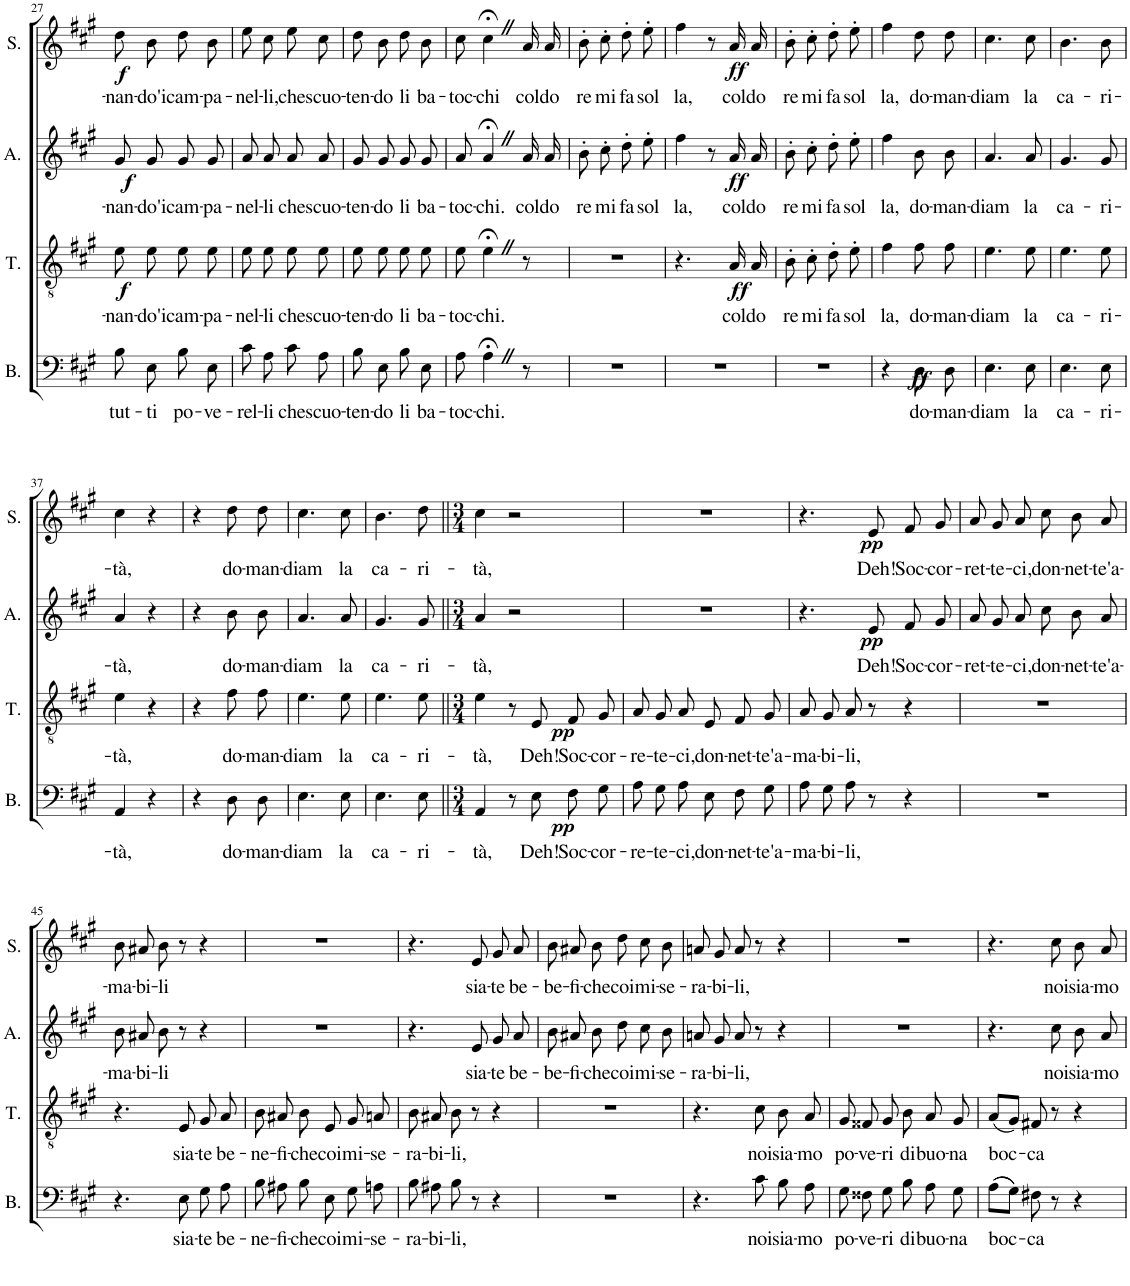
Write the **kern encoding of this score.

**kern	**text	**dynam	**kern	**text	**dynam	**kern	**text	**dynam	**kern	**text	**dynam
*part4	*part4	*part4	*part3	*part3	*part3	*part2	*part2	*part2	*part1	*part1	*part1
*staff4	*staff4	*staff4	*staff3	*staff3	*staff3	*staff2	*staff2	*staff2	*staff1	*staff1	*staff1
*I"Bass	*	*	*I"Tenor	*	*	*I"Alto	*	*	*I"Soprano	*	*
*I'B.	*	*	*I'T.	*	*	*I'A.	*	*	*I'S.	*	*
!!LO:PB:g=z
*clefF4	*	*	*clefGv2	*	*	*clefG2	*	*	*clefG2	*	*
*k[f#c#g#]	*	*	*k[f#c#g#]	*	*	*k[f#c#g#]	*	*	*k[f#c#g#]	*	*
*M2/4	*	*	*M2/4	*	*	*M2/4	*	*	*M2/4	*	*
=27	=27	=27	=27	=27	=27	=27	=27	=27	=27	=27	=27
!	!LO:LY:b	!	!	!LO:LY:b	!LO:DY:b	!	!LO:LY:b	!LO:DY:b	!	!LO:LY:b	!LO:DY:b
8B\	tut-	.	8e\	-nan-	f	8g#/L	-nan-	f	8dd\L	-nan-	f
!	!LO:LY:b	!	!	!LO:LY:b	!	!	!LO:LY:b	!	!	!LO:LY:b	!
8E\	-ti	.	8e\	-do'i	.	8g#/J	-do'i	.	8b\J	-do'i	.
!	!LO:LY:b	!	!	!LO:LY:b	!	!	!LO:LY:b	!	!	!LO:LY:b	!
8B\	po-	.	8e\	cam-	.	8g#/L	cam-	.	8dd\L	cam-	.
!	!LO:LY:b	!	!	!LO:LY:b	!	!	!LO:LY:b	!	!	!LO:LY:b	!
8E\	-ve-	.	8e\	-pa-	.	8g#/J	-pa-	.	8b\J	-pa-	.
=28	=28	=28	=28	=28	=28	=28	=28	=28	=28	=28	=28
!	!LO:LY:b	!	!	!LO:LY:b	!	!	!LO:LY:b	!	!	!LO:LY:b	!
8c#\	-rel-	.	8e\	-nel-	.	8a/L	-nel-	.	8ee\L	-nel-	.
!	!LO:LY:b	!	!	!LO:LY:b	!	!	!LO:LY:b	!	!	!LO:LY:b	!
8A\	-li	.	8e\	-li	.	8a/J	-li	.	8cc#\J	-li,	.
!	!LO:LY:b	!	!	!LO:LY:b	!	!	!LO:LY:b	!	!	!LO:LY:b	!
8c#\	che	.	8e\	che	.	8a/L	che	.	8ee\L	che	.
!	!LO:LY:b	!	!	!LO:LY:b	!	!	!LO:LY:b	!	!	!LO:LY:b	!
8A\	scuo-	.	8e\	scuo-	.	8a/J	scuo-	.	8cc#\J	scuo-	.
=29	=29	=29	=29	=29	=29	=29	=29	=29	=29	=29	=29
!	!LO:LY:b	!	!	!LO:LY:b	!	!	!LO:LY:b	!	!	!LO:LY:b	!
8B\	-ten-	.	8e\	-ten-	.	8g#/L	-ten-	.	8dd\L	-ten-	.
!	!LO:LY:b	!	!	!LO:LY:b	!	!	!LO:LY:b	!	!	!LO:LY:b	!
8E\	-do	.	8e\	-do	.	8g#/J	-do	.	8b\J	-do	.
!	!LO:LY:b	!	!	!LO:LY:b	!	!	!LO:LY:b	!	!	!LO:LY:b	!
8B\	li	.	8e\	li	.	8g#/L	li	.	8dd\L	li	.
!	!LO:LY:b	!	!	!LO:LY:b	!	!	!LO:LY:b	!	!	!LO:LY:b	!
8E\	ba-	.	8e\	ba-	.	8g#/J	ba-	.	8b\J	ba-	.
=30	=30	=30	=30	=30	=30	=30	=30	=30	=30	=30	=30
!	!LO:LY:b	!	!	!LO:LY:b	!	!	!LO:LY:b	!	!	!LO:LY:b	!
8A\	-toc-	.	8e\	-toc-	.	8a/	-toc-	.	8cc#\	-toc-	.
!	!LO:LY:b	!	!	!LO:LY:b	!	!	!LO:LY:b	!	!	!LO:LY:b	!
4A;<Z\	-chi.	.	4e;<Z\	-chi.	.	4a;<Z/	-chi.	.	4cc#;<Z\	-chi	.
!	!	!	!	!	!	!	!LO:LY:b	!	!	!LO:LY:b	!
8r	.	.	8r	.	.	16a/LL	col	.	16a/LL	col	.
!	!	!	!	!	!	!	!LO:LY:b	!	!	!LO:LY:b	!
.	.	.	.	.	.	16a/JJ	do	.	16a/JJ	do	.
=31	=31	=31	=31	=31	=31	=31	=31	=31	=31	=31	=31
!	!	!	!	!	!	!	!LO:LY:b	!	!	!LO:LY:b	!
2r	.	.	2r	.	.	8b'\L	re	.	8b'\L	re	.
!	!	!	!	!	!	!	!LO:LY:b	!	!	!LO:LY:b	!
.	.	.	.	.	.	8cc#'\J	mi	.	8cc#'\J	mi	.
!	!	!	!	!	!	!	!LO:LY:b	!	!	!LO:LY:b	!
.	.	.	.	.	.	8dd'\L	fa	.	8dd'\L	fa	.
!	!	!	!	!	!	!	!LO:LY:b	!	!	!LO:LY:b	!
.	.	.	.	.	.	8ee'\J	sol	.	8ee'\J	sol	.
=32	=32	=32	=32	=32	=32	=32	=32	=32	=32	=32	=32
!	!	!	!	!	!	!	!LO:LY:b	!	!	!LO:LY:b	!
2r	.	.	4.r	.	.	4ff#\	la,	.	4ff#\	la,	.
.	.	.	.	.	.	8r	.	.	8r	.	.
!	!	!	!	!LO:LY:b	!LO:DY:b	!	!LO:LY:b	!LO:DY:b	!	!LO:LY:b	!LO:DY:b
.	.	.	16A/	col	ff	16a/LL	col	ff	16a/LL	col	ff
!	!	!	!	!LO:LY:b	!	!	!LO:LY:b	!	!	!LO:LY:b	!
.	.	.	16A/	do	.	16a/JJ	do	.	16a/JJ	do	.
=33	=33	=33	=33	=33	=33	=33	=33	=33	=33	=33	=33
!	!	!	!	!LO:LY:b	!	!	!LO:LY:b	!	!	!LO:LY:b	!
2r	.	.	8B'\	re	.	8b'\L	re	.	8b'\L	re	.
!	!	!	!	!LO:LY:b	!	!	!LO:LY:b	!	!	!LO:LY:b	!
.	.	.	8c#'\	mi	.	8cc#'\J	mi	.	8cc#'\J	mi	.
!	!	!	!	!LO:LY:b	!	!	!LO:LY:b	!	!	!LO:LY:b	!
.	.	.	8d'\	fa	.	8dd'\L	fa	.	8dd'\L	fa	.
!	!	!	!	!LO:LY:b	!	!	!LO:LY:b	!	!	!LO:LY:b	!
.	.	.	8e'\	sol	.	8ee'\J	sol	.	8ee'\J	sol	.
=34	=34	=34	=34	=34	=34	=34	=34	=34	=34	=34	=34
!	!	!	!	!LO:LY:b	!	!	!LO:LY:b	!	!	!LO:LY:b	!
4r	.	.	4f#\	la,	.	4ff#\	la,	.	4ff#\	la,	.
!	!LO:LY:b	!LO:DY:b	!	!LO:LY:b	!	!	!LO:LY:b	!	!	!LO:LY:b	!
8D\	do-	ff	8f#\	do-	.	8b\L	do-	.	8dd\L	do-	.
!	!LO:LY:b	!	!	!LO:LY:b	!	!	!LO:LY:b	!	!	!LO:LY:b	!
8D\	-man-	.	8f#\	-man-	.	8b\J	-man-	.	8dd\J	-man-	.
=35	=35	=35	=35	=35	=35	=35	=35	=35	=35	=35	=35
!	!LO:LY:b	!	!	!LO:LY:b	!	!	!LO:LY:b	!	!	!LO:LY:b	!
4.E\	-diam	.	4.e\	-diam	.	4.a/	-diam	.	4.cc#\	-diam	.
!	!LO:LY:b	!	!	!LO:LY:b	!	!	!LO:LY:b	!	!	!LO:LY:b	!
8E\	la	.	8e\	la	.	8a/	la	.	8cc#\	la	.
=36	=36	=36	=36	=36	=36	=36	=36	=36	=36	=36	=36
!	!LO:LY:b	!	!	!LO:LY:b	!	!	!LO:LY:b	!	!	!LO:LY:b	!
4.E\	ca-	.	4.e\	ca-	.	4.g#/	ca-	.	4.b\	ca-	.
!	!LO:LY:b	!	!	!LO:LY:b	!	!	!LO:LY:b	!	!	!LO:LY:b	!
8E\	-ri-	.	8e\	-ri-	.	8g#/	-ri-	.	8b\	-ri-	.
!!LO:LB:g=z
=37	=37	=37	=37	=37	=37	=37	=37	=37	=37	=37	=37
!	!LO:LY:b	!	!	!LO:LY:b	!	!	!LO:LY:b	!	!	!LO:LY:b	!
4AA/	-tà,	.	4e\	-tà,	.	4a/	-tà,	.	4cc#\	-tà,	.
4r	.	.	4r	.	.	4r	.	.	4r	.	.
=38	=38	=38	=38	=38	=38	=38	=38	=38	=38	=38	=38
4r	.	.	4r	.	.	4r	.	.	4r	.	.
!	!LO:LY:b	!	!	!LO:LY:b	!	!	!LO:LY:b	!	!	!LO:LY:b	!
8D\	do-	.	8f#\	do-	.	8b\L	do-	.	8dd\L	do-	.
!	!LO:LY:b	!	!	!LO:LY:b	!	!	!LO:LY:b	!	!	!LO:LY:b	!
8D\	-man-	.	8f#\	-man-	.	8b\J	-man-	.	8dd\J	-man-	.
=39	=39	=39	=39	=39	=39	=39	=39	=39	=39	=39	=39
!	!LO:LY:b	!	!	!LO:LY:b	!	!	!LO:LY:b	!	!	!LO:LY:b	!
4.E\	-diam	.	4.e\	-diam	.	4.a/	-diam	.	4.cc#\	-diam	.
!	!LO:LY:b	!	!	!LO:LY:b	!	!	!LO:LY:b	!	!	!LO:LY:b	!
8E\	la	.	8e\	la	.	8a/	la	.	8cc#\	la	.
=40	=40	=40	=40	=40	=40	=40	=40	=40	=40	=40	=40
!	!LO:LY:b	!	!	!LO:LY:b	!	!	!LO:LY:b	!	!	!LO:LY:b	!
4.E\	ca-	.	4.e\	ca-	.	4.g#/	ca-	.	4.b\	ca-	.
!	!LO:LY:b	!	!	!LO:LY:b	!	!	!LO:LY:b	!	!	!LO:LY:b	!
8E\	-ri-	.	8e\	-ri-	.	8g#/	-ri-	.	8dd\	-ri-	.
=41||	=41||	=41||	=41||	=41||	=41||	=41||	=41||	=41||	=41||	=41||	=41||
*M3/4	*	*	*M3/4	*	*	*M3/4	*	*	*M3/4	*	*
!	!LO:LY:b	!	!	!LO:LY:b	!	!	!LO:LY:b	!	!	!LO:LY:b	!
4AA/	-tà,	.	4e\	-tà,	.	4a/	-tà,	.	4cc#\	-tà,	.
8r	.	.	8r	.	.	2r	.	.	2r	.	.
!	!LO:LY:b	!	!	!LO:LY:b	!	!	!	!	!	!	!
8E\	Deh!	.	8E/	Deh!	.	.	.	.	.	.	.
!	!LO:LY:b	!LO:DY:b	!	!LO:LY:b	!LO:DY:b	!	!	!	!	!	!
8F#\	Soc-	pp	8F#/	Soc-	pp	.	.	.	.	.	.
!	!LO:LY:b	!	!	!LO:LY:b	!	!	!	!	!	!	!
8G#\	-cor-	.	8G#/	-cor-	.	.	.	.	.	.	.
=42	=42	=42	=42	=42	=42	=42	=42	=42	=42	=42	=42
!	!LO:LY:b	!	!	!LO:LY:b	!	!	!	!	!	!	!
8A\	-re-	.	8A/	-re-	.	2.r	.	.	2.r	.	.
!	!LO:LY:b	!	!	!LO:LY:b	!	!	!	!	!	!	!
8G#\	-te-	.	8G#/	-te-	.	.	.	.	.	.	.
!	!LO:LY:b	!	!	!LO:LY:b	!	!	!	!	!	!	!
8A\	-ci,	.	8A/	-ci,	.	.	.	.	.	.	.
!	!LO:LY:b	!	!	!LO:LY:b	!	!	!	!	!	!	!
8E\	don-	.	8E/	don-	.	.	.	.	.	.	.
!	!LO:LY:b	!	!	!LO:LY:b	!	!	!	!	!	!	!
8F#\	-net-	.	8F#/	-net-	.	.	.	.	.	.	.
!	!LO:LY:b	!	!	!LO:LY:b	!	!	!	!	!	!	!
8G#\	-te'a-	.	8G#/	-te'a-	.	.	.	.	.	.	.
=43	=43	=43	=43	=43	=43	=43	=43	=43	=43	=43	=43
!	!LO:LY:b	!	!	!LO:LY:b	!	!	!	!	!	!	!
8A\	-ma-	.	8A/	-ma-	.	4.r	.	.	4.r	.	.
!	!LO:LY:b	!	!	!LO:LY:b	!	!	!	!	!	!	!
8G#\	-bi-	.	8G#/	-bi-	.	.	.	.	.	.	.
!	!LO:LY:b	!	!	!LO:LY:b	!	!	!	!	!	!	!
8A\	-li,	.	8A/	-li,	.	.	.	.	.	.	.
!	!	!	!	!	!	!	!LO:LY:b	!LO:DY:b	!	!LO:LY:b	!LO:DY:b
8r	.	.	8r	.	.	8e/	Deh!	pp	8e/	Deh!	pp
!	!	!	!	!	!	!	!LO:LY:b	!	!	!LO:LY:b	!
4r	.	.	4r	.	.	8f#/L	Soc-	.	8f#/L	Soc-	.
!	!	!	!	!	!	!	!LO:LY:b	!	!	!LO:LY:b	!
.	.	.	.	.	.	8g#/J	-cor-	.	8g#/J	-cor-	.
=44	=44	=44	=44	=44	=44	=44	=44	=44	=44	=44	=44
!	!	!	!	!	!	!	!LO:LY:b	!	!	!LO:LY:b	!
2.r	.	.	2.r	.	.	8a/L	-ret-	.	8a/L	-ret-	.
!	!	!	!	!	!	!	!LO:LY:b	!	!	!LO:LY:b	!
.	.	.	.	.	.	8g#/J	-te-	.	8g#/J	-te-	.
!	!	!	!	!	!	!	!LO:LY:b	!	!	!LO:LY:b	!
.	.	.	.	.	.	8a\L	-ci,	.	8a\L	-ci,	.
!	!	!	!	!	!	!	!LO:LY:b	!	!	!LO:LY:b	!
.	.	.	.	.	.	8cc#\J	don-	.	8cc#\J	don-	.
!	!	!	!	!	!	!	!LO:LY:b	!	!	!LO:LY:b	!
.	.	.	.	.	.	8b/L	-net-	.	8b/L	-net-	.
!	!	!	!	!	!	!	!LO:LY:b	!	!	!LO:LY:b	!
.	.	.	.	.	.	8a/J	-te'a-	.	8a/J	-te'a-	.
!!LO:LB:g=z
=45	=45	=45	=45	=45	=45	=45	=45	=45	=45	=45	=45
!	!	!	!	!	!	!	!LO:LY:b	!	!	!LO:LY:b	!
4.r	.	.	4.r	.	.	8b/L	-ma-	.	8b/L	-ma-	.
!	!	!	!	!	!	!	!LO:LY:b	!	!	!LO:LY:b	!
.	.	.	.	.	.	8a#X/J	-bi-	.	8a#X/J	-bi-	.
!	!	!	!	!	!	!	!LO:LY:b	!	!	!LO:LY:b	!
.	.	.	.	.	.	8b\	-li	.	8b\	-li	.
!	!LO:LY:b	!	!	!LO:LY:b	!	!	!	!	!	!	!
8E\	sia-	.	8E/	sia-	.	8r	.	.	8r	.	.
!	!LO:LY:b	!	!	!LO:LY:b	!	!	!	!	!	!	!
8G#\	-te	.	8G#/	-te	.	4r	.	.	4r	.	.
!	!LO:LY:b	!	!	!LO:LY:b	!	!	!	!	!	!	!
8A\	be-	.	8A/	be-	.	.	.	.	.	.	.
=46	=46	=46	=46	=46	=46	=46	=46	=46	=46	=46	=46
!	!LO:LY:b	!	!	!LO:LY:b	!	!	!	!	!	!	!
8B\	-ne-	.	8B\	-ne-	.	2.r	.	.	2.r	.	.
!	!LO:LY:b	!	!	!LO:LY:b	!	!	!	!	!	!	!
8A#X\	-fi-	.	8A#X/	-fi-	.	.	.	.	.	.	.
!	!LO:LY:b	!	!	!LO:LY:b	!	!	!	!	!	!	!
8B\	-che	.	8B\	-che	.	.	.	.	.	.	.
!	!LO:LY:b	!	!	!LO:LY:b	!	!	!	!	!	!	!
8E\	coi	.	8E/	coi	.	.	.	.	.	.	.
!	!LO:LY:b	!	!	!LO:LY:b	!	!	!	!	!	!	!
8G#\	mi-	.	8G#/	mi-	.	.	.	.	.	.	.
!	!LO:LY:b	!	!	!LO:LY:b	!	!	!	!	!	!	!
8An\	-se-	.	8An/	-se-	.	.	.	.	.	.	.
=47	=47	=47	=47	=47	=47	=47	=47	=47	=47	=47	=47
!	!LO:LY:b	!	!	!LO:LY:b	!	!	!	!	!	!	!
8B\	-ra-	.	8B\	-ra-	.	4.r	.	.	4.r	.	.
!	!LO:LY:b	!	!	!LO:LY:b	!	!	!	!	!	!	!
8A#X\	-bi-	.	8A#X/	-bi-	.	.	.	.	.	.	.
!	!LO:LY:b	!	!	!LO:LY:b	!	!	!	!	!	!	!
8B\	-li,	.	8B\	-li,	.	.	.	.	.	.	.
!	!	!	!	!	!	!	!LO:LY:b	!	!	!LO:LY:b	!
8r	.	.	8r	.	.	8e/	sia-	.	8e/	sia-	.
!	!	!	!	!	!	!	!LO:LY:b	!	!	!LO:LY:b	!
4r	.	.	4r	.	.	8g#/L	-te	.	8g#/L	-te	.
!	!	!	!	!	!	!	!LO:LY:b	!	!	!LO:LY:b	!
.	.	.	.	.	.	8a/J	be-	.	8a/J	be-	.
=48	=48	=48	=48	=48	=48	=48	=48	=48	=48	=48	=48
!	!	!	!	!	!	!	!LO:LY:b	!	!	!LO:LY:b	!
2.r	.	.	2.r	.	.	8b/L	-be-	.	8b/L	-be-	.
!	!	!	!	!	!	!	!LO:LY:b	!	!	!LO:LY:b	!
.	.	.	.	.	.	8a#X/J	-fi-	.	8a#X/J	-fi-	.
!	!	!	!	!	!	!	!LO:LY:b	!	!	!LO:LY:b	!
.	.	.	.	.	.	8b\L	-che	.	8b\L	-che	.
!	!	!	!	!	!	!	!LO:LY:b	!	!	!LO:LY:b	!
.	.	.	.	.	.	8dd\J	coi	.	8dd\J	coi	.
!	!	!	!	!	!	!	!LO:LY:b	!	!	!LO:LY:b	!
.	.	.	.	.	.	8cc#\L	mi-	.	8cc#\L	mi-	.
!	!	!	!	!	!	!	!LO:LY:b	!	!	!LO:LY:b	!
.	.	.	.	.	.	8b\J	-se-	.	8b\J	-se-	.
=49	=49	=49	=49	=49	=49	=49	=49	=49	=49	=49	=49
!	!	!	!	!	!	!	!LO:LY:b	!	!	!LO:LY:b	!
4.r	.	.	4.r	.	.	8an/L	-ra-	.	8an/L	-ra-	.
!	!	!	!	!	!	!	!LO:LY:b	!	!	!LO:LY:b	!
.	.	.	.	.	.	8g#/J	-bi-	.	8g#/J	-bi-	.
!	!	!	!	!	!	!	!LO:LY:b	!	!	!LO:LY:b	!
.	.	.	.	.	.	8a/	-li,	.	8a/	-li,	.
!	!LO:LY:b	!	!	!LO:LY:b	!	!	!	!	!	!	!
8c#\	noi	.	8c#\	noi	.	8r	.	.	8r	.	.
!	!LO:LY:b	!	!	!LO:LY:b	!	!	!	!	!	!	!
8B\	sia-	.	8B\	sia-	.	4r	.	.	4r	.	.
!	!LO:LY:b	!	!	!LO:LY:b	!	!	!	!	!	!	!
8A\	-mo	.	8A/	-mo	.	.	.	.	.	.	.
=50	=50	=50	=50	=50	=50	=50	=50	=50	=50	=50	=50
!	!LO:LY:b	!	!	!LO:LY:b	!	!	!	!	!	!	!
8G#\	po-	.	8G#/	po-	.	2.r	.	.	2.r	.	.
!	!LO:LY:b	!	!	!LO:LY:b	!	!	!	!	!	!	!
8F##X\	-ve-	.	8F##X/	-ve-	.	.	.	.	.	.	.
!	!LO:LY:b	!	!	!LO:LY:b	!	!	!	!	!	!	!
8G#\	-ri	.	8G#/	-ri	.	.	.	.	.	.	.
!	!LO:LY:b	!	!	!LO:LY:b	!	!	!	!	!	!	!
8B\	di	.	8B\	di	.	.	.	.	.	.	.
!	!LO:LY:b	!	!	!LO:LY:b	!	!	!	!	!	!	!
8A\	buo-	.	8A/	buo-	.	.	.	.	.	.	.
!	!LO:LY:b	!	!	!LO:LY:b	!	!	!	!	!	!	!
8G#\	-na	.	8G#/	-na	.	.	.	.	.	.	.
=51	=51	=51	=51	=51	=51	=51	=51	=51	=51	=51	=51
!	!LO:LY:b	!	!	!LO:LY:b	!	!	!	!	!	!	!
((8A\L	boc-	.	(8A/L	boc-	.	4.r	.	.	4.r	.	.
8G#\J))	.	.	8G#/J)	.	.	.	.	.	.	.	.
!	!LO:LY:b	!	!	!LO:LY:b	!	!	!	!	!	!	!
8F#X\	ca	.	8F#X/	ca	.	.	.	.	.	.	.
!	!	!	!	!	!	!	!LO:LY:b	!	!	!LO:LY:b	!
8r	.	.	8r	.	.	8cc#\	noi	.	8cc#\	noi	.
!	!	!	!	!	!	!	!LO:LY:b	!	!	!LO:LY:b	!
4r	.	.	4r	.	.	8b/L	sia-	.	8b/L	sia-	.
!	!	!	!	!	!	!	!LO:LY:b	!	!	!LO:LY:b	!
.	.	.	.	.	.	8a/J	-mo	.	8a/J	-mo	.
=	=	=	=	=	=	=	=	=	=	=	=
*-	*-	*-	*-	*-	*-	*-	*-	*-	*-	*-	*-
